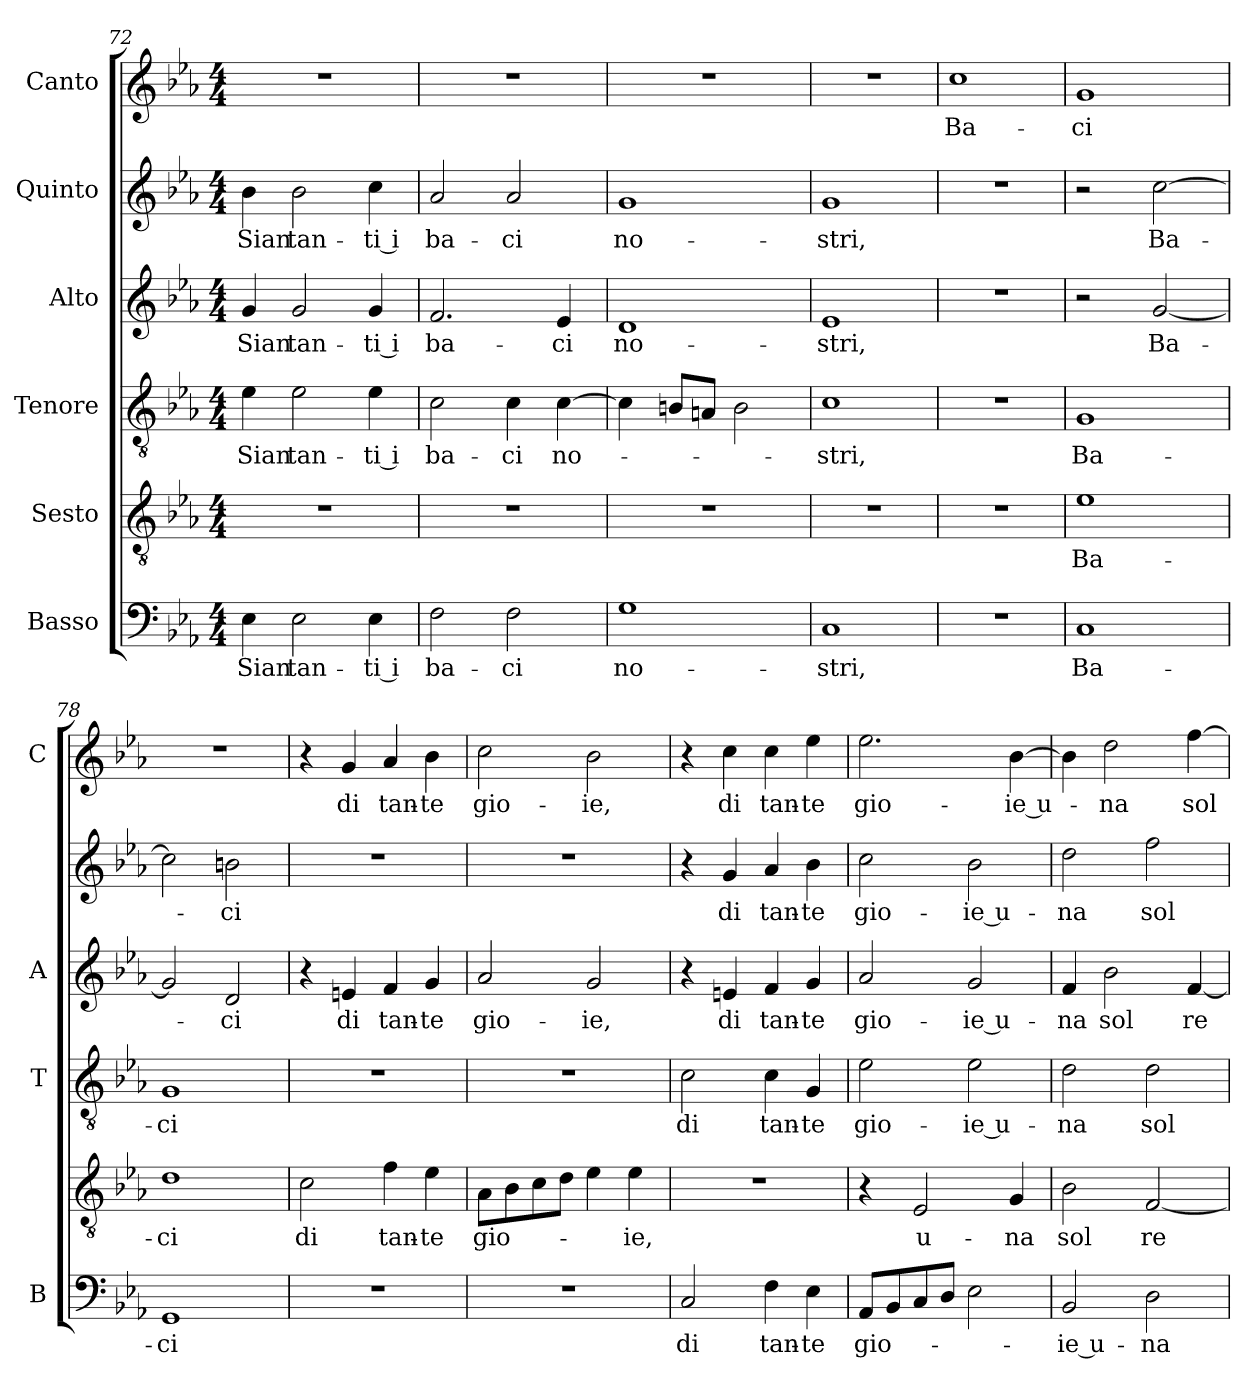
**kern	**text	**kern	**text	**kern	**text	**kern	**text	**kern	**text	**kern	**text
*part6	*part6	*part5	*part5	*part4	*part4	*part3	*part3	*part2	*part2	*part1	*part1
*staff6	*staff6	*staff5	*staff5	*staff4	*staff4	*staff3	*staff3	*staff2	*staff2	*staff1	*staff1
*I"Basso	*	*I"Sesto	*	*I"Tenore	*	*I"Alto	*	*I"Quinto	*	*I"Canto	*
*I'B	*	*	*	*I'T	*	*I'A	*	*	*	*I'C	*
*clefF4	*	*clefGv2	*	*clefGv2	*	*clefG2	*	*clefG2	*	*clefG2	*
*k[b-e-a-]	*	*k[b-e-a-]	*	*k[b-e-a-]	*	*k[b-e-a-]	*	*k[b-e-a-]	*	*k[b-e-a-]	*
*E-:	*	*E-:	*	*E-:	*	*E-:	*	*E-:	*	*E-:	*
*M4/4	*	*M4/4	*	*M4/4	*	*M4/4	*	*M4/4	*	*M4/4	*
=72	=72	=72	=72	=72	=72	=72	=72	=72	=72	=72	=72
!	!LO:LY:b	!	!	!	!LO:LY:b	!	!LO:LY:b	!	!LO:LY:b	!	!
4E-\	Sian	1r	.	4e-\	Sian	4g/	Sian	4b-\	Sian	1r	.
!	!LO:LY:b	!	!	!	!LO:LY:b	!	!LO:LY:b	!	!LO:LY:b	!	!
2E-\	tan-	.	.	2e-\	tan-	2g/	tan-	2b-\	tan-	.	.
!	!LO:LY:b	!	!	!	!LO:LY:b	!	!LO:LY:b	!	!LO:LY:b	!	!
4E-\	-ti i	.	.	4e-\	-ti i	4g/	-ti i	4cc\	-ti i	.	.
=73	=73	=73	=73	=73	=73	=73	=73	=73	=73	=73	=73
!	!LO:LY:b	!	!	!	!LO:LY:b	!	!LO:LY:b	!	!LO:LY:b	!	!
2F\	ba-	1r	.	2c\	ba-	2.f/	ba-	2a-/	ba-	1r	.
!	!LO:LY:b	!	!	!	!LO:LY:b	!	!	!	!LO:LY:b	!	!
2F\	-ci	.	.	4c\	-ci	.	.	2a-/	-ci	.	.
!	!	!	!	!	!LO:LY:b	!	!LO:LY:b	!	!	!	!
.	.	.	.	[4c\	no-	4e-/	-ci	.	.	.	.
=74	=74	=74	=74	=74	=74	=74	=74	=74	=74	=74	=74
!	!LO:LY:b	!	!	!	!	!	!LO:LY:b	!	!LO:LY:b	!	!
1G	no-	1r	.	4c\]	.	1d	no-	1g	no-	1r	.
.	.	.	.	8Bn/L	.	.	.	.	.	.	.
.	.	.	.	8An/J	.	.	.	.	.	.	.
.	.	.	.	2B\	.	.	.	.	.	.	.
=75	=75	=75	=75	=75	=75	=75	=75	=75	=75	=75	=75
!	!LO:LY:b	!	!	!	!LO:LY:b	!	!LO:LY:b	!	!LO:LY:b	!	!
1C	-stri,	1r	.	1c	-stri,	1e-	-stri,	1g	-stri,	1r	.
=76	=76	=76	=76	=76	=76	=76	=76	=76	=76	=76	=76
!	!	!	!	!	!	!	!	!	!	!	!LO:LY:b
1r	.	1r	.	1r	.	1r	.	1r	.	1cc	Ba-
!!LO:PB:g=z
=77	=77	=77	=77	=77	=77	=77	=77	=77	=77	=77	=77
!	!LO:LY:b	!	!LO:LY:b	!	!LO:LY:b	!	!	!	!	!	!LO:LY:b
1C	Ba-	1e-	Ba-	1G	Ba-	2r	.	2r	.	1g	-ci
!	!	!	!	!	!	!	!LO:LY:b	!	!LO:LY:b	!	!
.	.	.	.	.	.	[2g/	Ba-	[2cc\	Ba-	.	.
=78	=78	=78	=78	=78	=78	=78	=78	=78	=78	=78	=78
!	!LO:LY:b	!	!LO:LY:b	!	!LO:LY:b	!	!	!	!	!	!
1GG	-ci	1d	-ci	1G	-ci	2g/]	.	2cc\]	.	1r	.
!	!	!	!	!	!	!	!LO:LY:b	!	!LO:LY:b	!	!
.	.	.	.	.	.	2d/	-ci	2bn\	-ci	.	.
=79	=79	=79	=79	=79	=79	=79	=79	=79	=79	=79	=79
!	!	!	!LO:LY:b	!	!	!	!	!	!	!	!
1r	.	2c\	di	1r	.	4r	.	1r	.	4r	.
!	!	!	!	!	!	!	!LO:LY:b	!	!	!	!LO:LY:b
.	.	.	.	.	.	4en/	di	.	.	4g/	di
!	!	!	!LO:LY:b	!	!	!	!LO:LY:b	!	!	!	!LO:LY:b
.	.	4f\	tan-	.	.	4f/	tan-	.	.	4a-/	tan-
!	!	!	!LO:LY:b	!	!	!	!LO:LY:b	!	!	!	!LO:LY:b
.	.	4e-\	-te	.	.	4g/	-te	.	.	4b-\	-te
=80	=80	=80	=80	=80	=80	=80	=80	=80	=80	=80	=80
!	!	!	!LO:LY:b	!	!	!	!LO:LY:b	!	!	!	!LO:LY:b
1r	.	8A-\L	gio-	1r	.	2a-/	gio-	1r	.	2cc\	gio-
.	.	8B-\	.	.	.	.	.	.	.	.	.
.	.	8c\	.	.	.	.	.	.	.	.	.
.	.	8d\J	.	.	.	.	.	.	.	.	.
!	!	!	!	!	!	!	!LO:LY:b	!	!	!	!LO:LY:b
.	.	4e-\	.	.	.	2g/	-ie,	.	.	2b-\	-ie,
!	!	!	!LO:LY:b	!	!	!	!	!	!	!	!
.	.	4e-\	-ie,	.	.	.	.	.	.	.	.
=81	=81	=81	=81	=81	=81	=81	=81	=81	=81	=81	=81
!	!LO:LY:b	!	!	!	!LO:LY:b	!	!	!	!	!	!
2C/	di	1r	.	2c\	di	4r	.	4r	.	4r	.
!	!	!	!	!	!	!	!LO:LY:b	!	!LO:LY:b	!	!LO:LY:b
.	.	.	.	.	.	4en/	di	4g/	di	4cc\	di
!	!LO:LY:b	!	!	!	!LO:LY:b	!	!LO:LY:b	!	!LO:LY:b	!	!LO:LY:b
4F\	tan-	.	.	4c\	tan-	4f/	tan-	4a-/	tan-	4cc\	tan-
!	!LO:LY:b	!	!	!	!LO:LY:b	!	!LO:LY:b	!	!LO:LY:b	!	!LO:LY:b
4E-\	-te	.	.	4G/	-te	4g/	-te	4b-\	-te	4ee-\	-te
=82	=82	=82	=82	=82	=82	=82	=82	=82	=82	=82	=82
!	!LO:LY:b	!	!	!	!LO:LY:b	!	!LO:LY:b	!	!LO:LY:b	!	!LO:LY:b
8AA-/L	gio-	4r	.	2e-\	gio-	2a-/	gio-	2cc\	gio-	2.ee-\	gio-
8BB-/	.	.	.	.	.	.	.	.	.	.	.
!	!	!	!LO:LY:b	!	!	!	!	!	!	!	!
8C/	.	2E-/	u-	.	.	.	.	.	.	.	.
8D/J	.	.	.	.	.	.	.	.	.	.	.
!	!	!	!	!	!LO:LY:b	!	!LO:LY:b	!	!LO:LY:b	!	!
2E-\	.	.	.	2e-\	-ie u-	2g/	-ie u-	2b-\	-ie u-	.	.
!	!	!	!LO:LY:b	!	!	!	!	!	!	!	!LO:LY:b
.	.	4G/	-na	.	.	.	.	.	.	[4b-\	-ie u-
=83	=83	=83	=83	=83	=83	=83	=83	=83	=83	=83	=83
!	!LO:LY:b	!	!LO:LY:b	!	!LO:LY:b	!	!LO:LY:b	!	!LO:LY:b	!	!
2BB-/	-ie u-	2B-\	sol	2d\	-na	4f/	-na	2dd\	-na	4b-\]	.
!	!	!	!	!	!	!	!LO:LY:b	!	!	!	!LO:LY:b
.	.	.	.	.	.	2b-\	sol	.	.	2dd\	-na
!	!LO:LY:b	!	!LO:LY:b	!	!LO:LY:b	!	!	!	!LO:LY:b	!	!
2D\	-na	[2F/	re-	2d\	sol	.	.	2ff\	sol	.	.
!	!	!	!	!	!	!	!LO:LY:b	!	!	!	!LO:LY:b
.	.	.	.	.	.	[4f/	re-	.	.	[4ff\	sol
=	=	=	=	=	=	=	=	=	=	=	=
*-	*-	*-	*-	*-	*-	*-	*-	*-	*-	*-	*-
